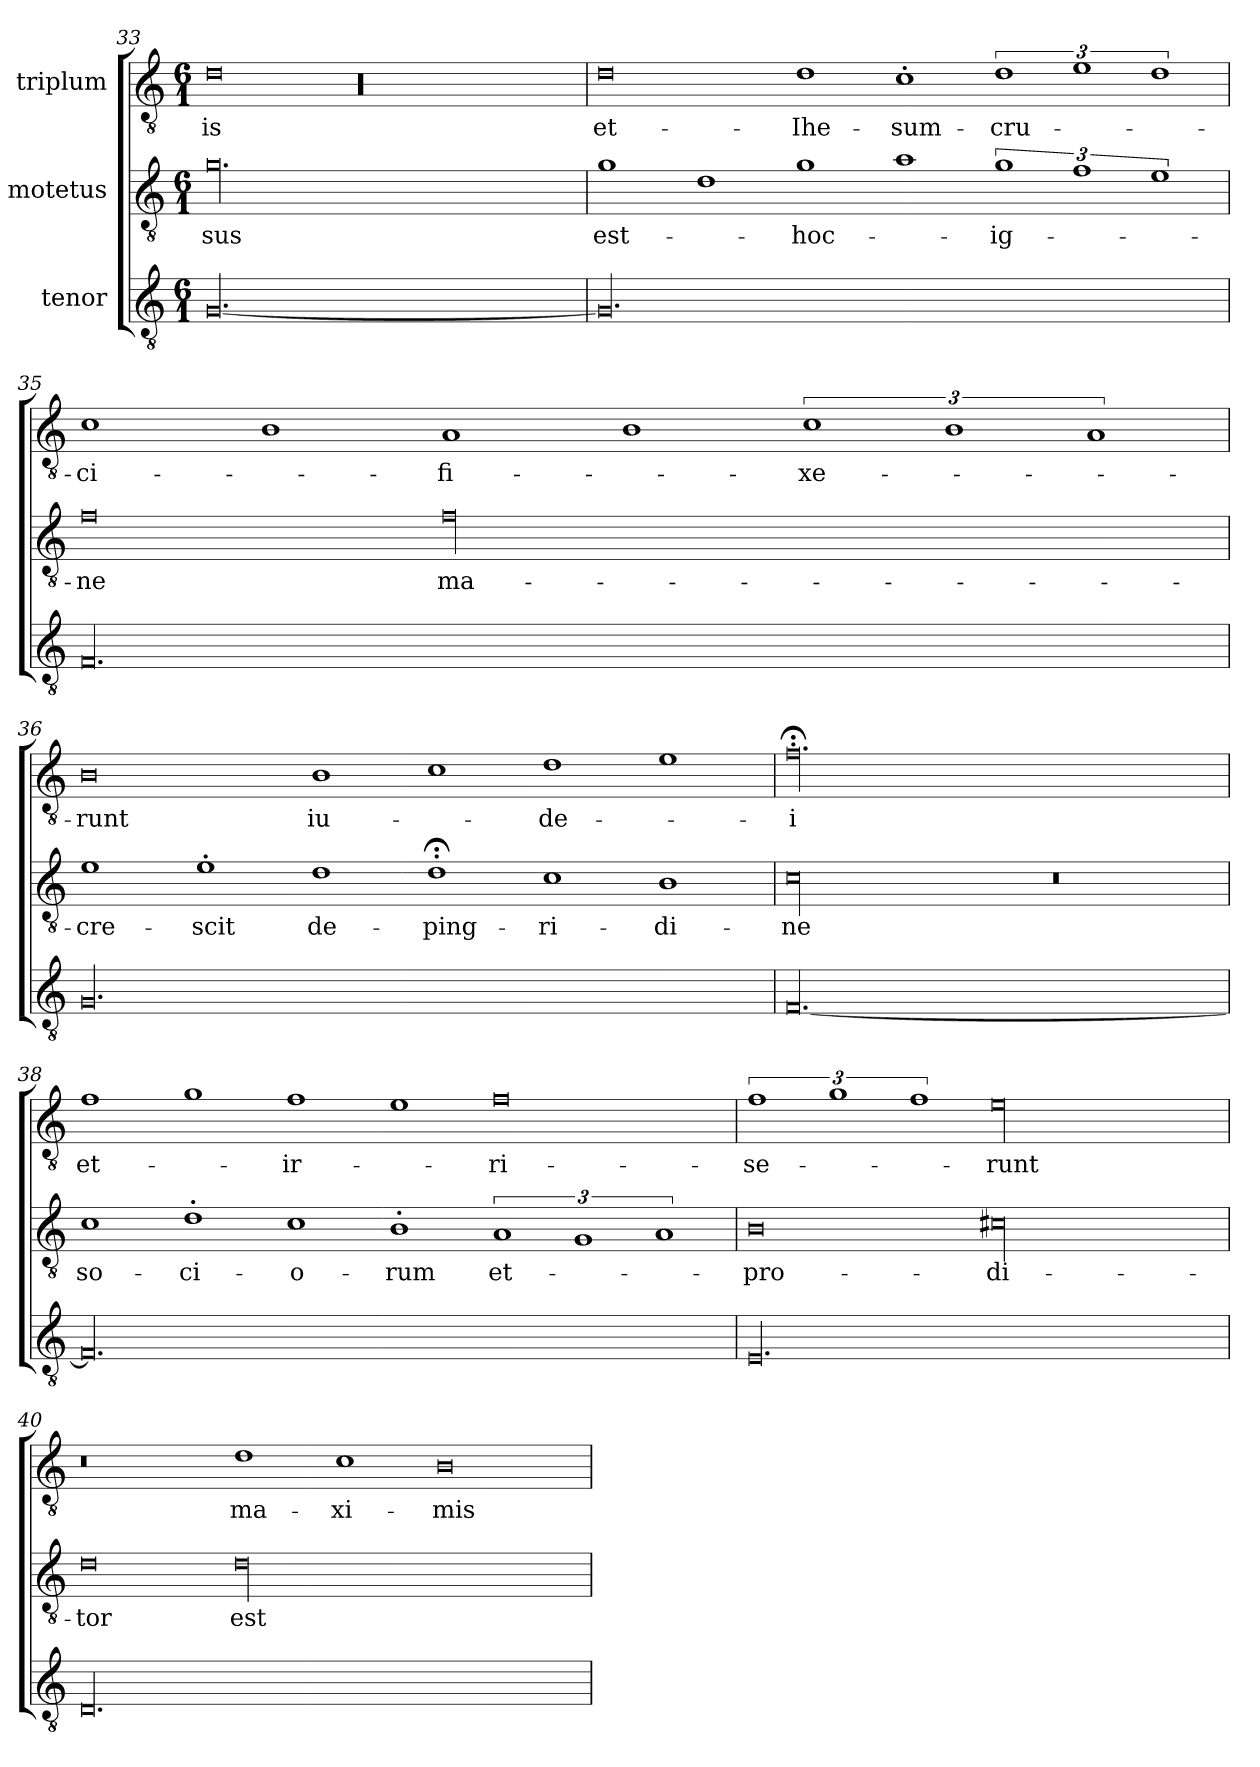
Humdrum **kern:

**kern	**kern	**text	**kern	**text
*part3	*part2	*part2	*part1	*part1
*staff3	*staff2	*staff2	*staff1	*staff1
*I"tenor	*I"motetus	*	*I"triplum	*
*clefGv2	*clefGv2	*	*clefGv2	*
*k[]	*k[]	*	*k[]	*
*C:	*C:	*	*C:	*
*M6/1	*M6/1	*	*M6/1	*
=33	=33	=33	=33	=33
[00.G/	00.g\	-sus	0d\	-is
.	.	.	00r	.
=34	=34	=34	=34	=34
00.G/]	1g\	est-	0d\	et-
.	1d\	.	.	.
.	1g\	hoc-	1d\	Ihe-
.	1a\	.	1c'\	sum-
.	3%2g\	ig-	3%2d\	cru-
.	3%2f\	.	3%2e\	.
.	3%2e\	.	3%2d\	.
=35	=35	=35	=35	=35
00.F/	0f\	-ne	1c\	-ci-
.	.	.	1B\	.
.	00f\	ma-	1A/	-fi-
.	.	.	1B\	.
.	.	.	3%2c\	-xe-
.	.	.	3%2B\	.
.	.	.	3%2A/	.
=36	=36	=36	=36	=36
00.G/	1e\	-cre-	0B\	-runt
.	1e'\	-scit	.	.
.	1d\	de-	1B\	iu-
.	1d;<'\	ping-	1c\	.
.	1c\	-ri-	1d\	-de-
.	1B\	-di-	1e\	.
=37	=37	=37	=37	=37
[00.F/	00c\	-ne	00.f;<'\	-i
.	0r	.	.	.
=38	=38	=38	=38	=38
00.F/]	1c\	so-	1f\	et-
.	1d'\	-ci-	1g\	.
.	1c\	-o-	1f\	ir-
.	1B'\	-rum	1e\	.
.	3%2A/	et-	0f\	-ri-
.	3%2G/	.	.	.
.	3%2A/	.	.	.
!!LO:PB:g=z
=39	=39	=39	=39	=39
00.E/	0B\	pro-	3%2f\	-se-
.	.	.	3%2g\	.
.	.	.	3%2f\	.
.	00c#X\	-di-	00e\	-runt
=40	=40	=40	=40	=40
00.D/	0d\	-tor	0r	.
.	00d\	est-	1d\	ma-
.	.	.	1c\	-xi-
.	.	.	0B\	-mis
=	=	=	=	=
*-	*-	*-	*-	*-
